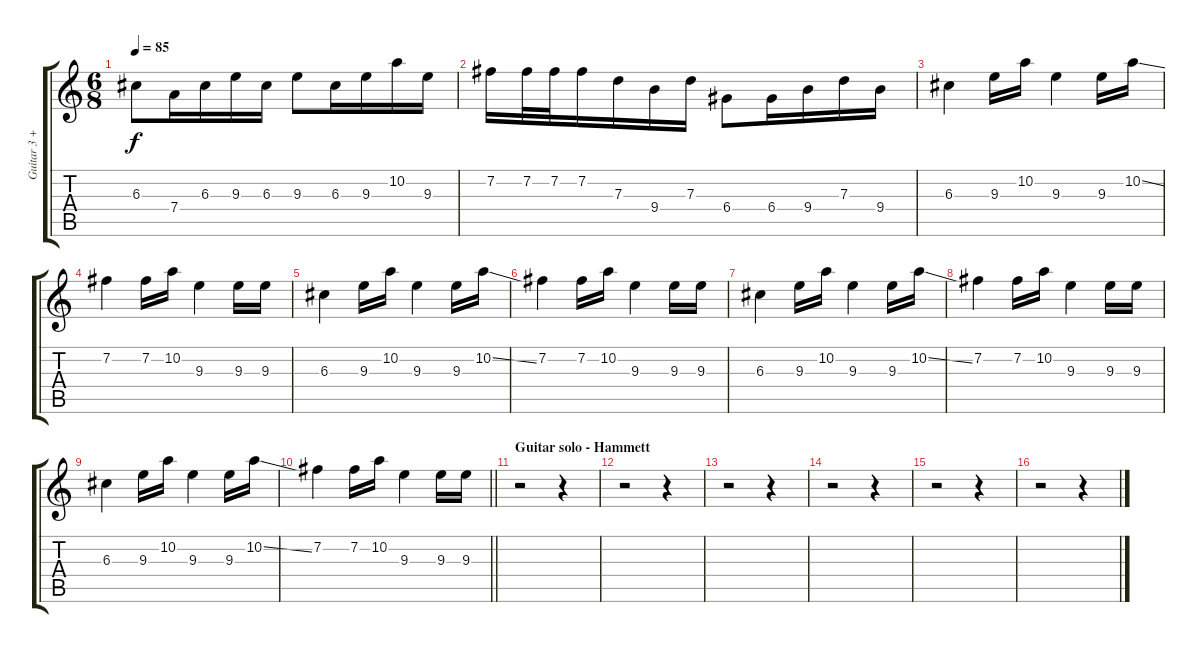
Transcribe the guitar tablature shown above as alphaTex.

\track ("Guitar 3 + Bass" "Guitar 3 +") {instrument distortionguitar}
\staff {score tabs}
\tuning (E4 B3 G3 D3 A2 E2) {hide}
\ts (6 8)
\tempo 85
\clef g2
\ks c
6.3.8{dy f} 7.4.16 6.3.16 9.3.16 6.3.16 9.3.8 6.3.16 9.3.16 10.2.16 9.3.16 |
7.2.16 7.2.32 7.2.32 7.2.16 7.3.16 9.4.16 7.3.16 6.4.8 6.4.16 9.4.16 7.3.16 9.4.16 |
6.3.4 9.3.16 10.2.16 9.3.4 9.3.16 10.2{ss}.16 |
7.2.4 7.2.16 10.2.16 9.3.4 9.3.16 9.3.16 |
6.3.4 9.3.16 10.2.16 9.3.4 9.3.16 10.2{ss}.16 |
7.2.4 7.2.16 10.2.16 9.3.4 9.3.16 9.3.16 |
6.3.4 9.3.16 10.2.16 9.3.4 9.3.16 10.2{ss}.16 |
7.2.4 7.2.16 10.2.16 9.3.4 9.3.16 9.3.16 |
6.3.4 9.3.16 10.2.16 9.3.4 9.3.16 10.2{ss}.16 |
\barLineRight lightlight
7.2.4 7.2.16 10.2.16 9.3.4 9.3.16 9.3.16 |
\section ("" "Guitar solo - Hammett")
r.2 r.4 |
r.2 r.4 |
r.2 r.4 |
r.2 r.4 |
r.2 r.4 |
r.2 r.4
